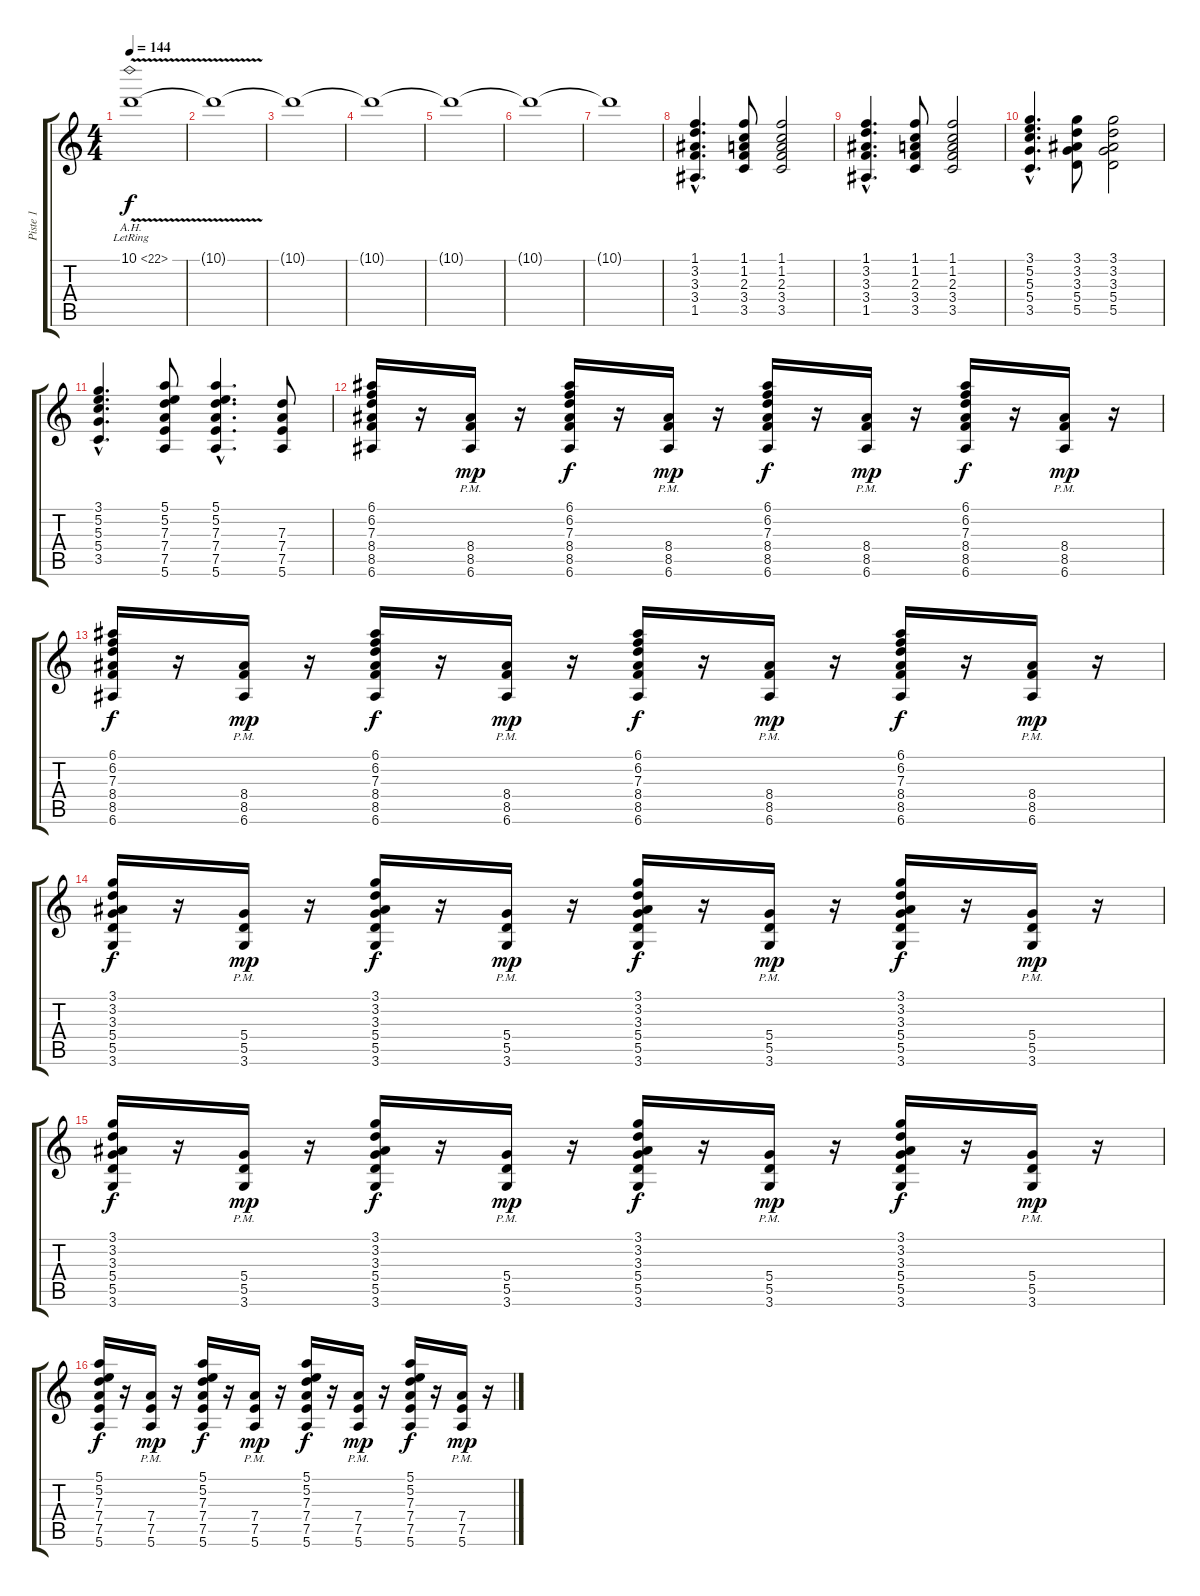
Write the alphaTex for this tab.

\track ("Piste 1" "Piste 1") {instrument electricguitarclean}
\staff {score tabs}
\tuning (E4 B3 G3 D3 A2 E2) {hide}
\ts (4 4)
\tempo 144
\clef g2
\ks c
10.1{ah 12 v lr}.1{dy f instrument distortionguitar} |
10.1{t}.1 |
10.1{t}.1 |
10.1{t}.1 |
10.1{t}.1 |
10.1{t}.1 |
10.1{t}.1 |
(1.1{hac} 3.2{hac} 3.3{hac} 3.4{hac} 1.5{hac}).4{d instrument overdrivenguitar} (1.1 1.2 2.3 3.4 3.5).8 (1.1 1.2 2.3 3.4 3.5).2 |
(1.1{hac} 3.2{hac} 3.3{hac} 3.4{hac} 1.5{hac}).4{d} (1.1 1.2 2.3 3.4 3.5).8 (1.1 1.2 2.3 3.4 3.5).2 |
(3.1{hac} 5.2{hac} 5.3{hac} 5.4{hac} 3.5{hac}).4{d} (3.1 3.2 3.3 5.4 5.5).8 (3.1 3.2 3.3 5.4 5.5).2 |
(3.1{hac} 5.2{hac} 5.3{hac} 5.4{hac} 3.5{hac}).4{d} (5.1 5.2 7.3 7.4 7.5 5.6).8 (5.1{hac} 5.2{hac} 7.3{hac} 7.4{hac} 7.5{hac} 5.6{hac}).4{d} (7.3 7.4 7.5 5.6).8 |
(6.1 6.2 7.3 8.4 8.5 6.6).16{instrument electricguitarclean} r.16 (8.4 8.5 6.6{pm}).16{dy mp} r.16 (6.1 6.2 7.3 8.4 8.5 6.6).16{dy f} r.16 (8.4 8.5 6.6{pm}).16{dy mp} r.16 (6.1 6.2 7.3 8.4 8.5 6.6).16{dy f} r.16 (8.4{pm} 8.5 6.6).16{dy mp} r.16 (6.1 6.2 7.3 8.4 8.5 6.6).16{dy f} r.16 (8.4{pm} 8.5 6.6).16{dy mp} r.16 |
(6.1 6.2 7.3 8.4 8.5 6.6).16{dy f} r.16 (8.4 8.5 6.6{pm}).16{dy mp} r.16 (6.1 6.2 7.3 8.4 8.5 6.6).16{dy f} r.16 (8.4 8.5 6.6{pm}).16{dy mp} r.16 (6.1 6.2 7.3 8.4 8.5 6.6).16{dy f} r.16 (8.4{pm} 8.5 6.6).16{dy mp} r.16 (6.1 6.2 7.3 8.4 8.5 6.6).16{dy f} r.16 (8.4{pm} 8.5 6.6).16{dy mp} r.16 |
(3.1 3.2 3.3 5.4 5.5 3.6).16{dy f} r.16 (5.4 5.5 3.6{pm}).16{dy mp} r.16 (3.1 3.2 3.3 5.4 5.5 3.6).16{dy f} r.16 (5.4 5.5 3.6{pm}).16{dy mp} r.16 (3.1 3.2 3.3 5.4 5.5 3.6).16{dy f} r.16 (5.4 5.5 3.6{pm}).16{dy mp} r.16 (3.1 3.2 3.3 5.4 5.5 3.6).16{dy f} r.16 (5.4 5.5 3.6{pm}).16{dy mp} r.16 |
(3.1 3.2 3.3 5.4 5.5 3.6).16{dy f} r.16 (5.4 5.5 3.6{pm}).16{dy mp} r.16 (3.1 3.2 3.3 5.4 5.5 3.6).16{dy f} r.16 (5.4 5.5 3.6{pm}).16{dy mp} r.16 (3.1 3.2 3.3 5.4 5.5 3.6).16{dy f} r.16 (5.4 5.5 3.6{pm}).16{dy mp} r.16 (3.1 3.2 3.3 5.4 5.5 3.6).16{dy f} r.16 (5.4 5.5 3.6{pm}).16{dy mp} r.16 |
(5.1 5.2 7.3 7.4 7.5 5.6).16{dy f} r.16 (7.4 7.5 5.6{pm}).16{dy mp} r.16 (5.1 5.2 7.3 7.4 7.5 5.6).16{dy f} r.16 (7.4 7.5 5.6{pm}).16{dy mp} r.16 (5.1 5.2 7.3 7.4 7.5 5.6).16{dy f} r.16 (7.4 7.5 5.6{pm}).16{dy mp} r.16 (5.1 5.2 7.3 7.4 7.5 5.6).16{dy f} r.16 (7.4 7.5 5.6{pm}).16{dy mp} r.16
